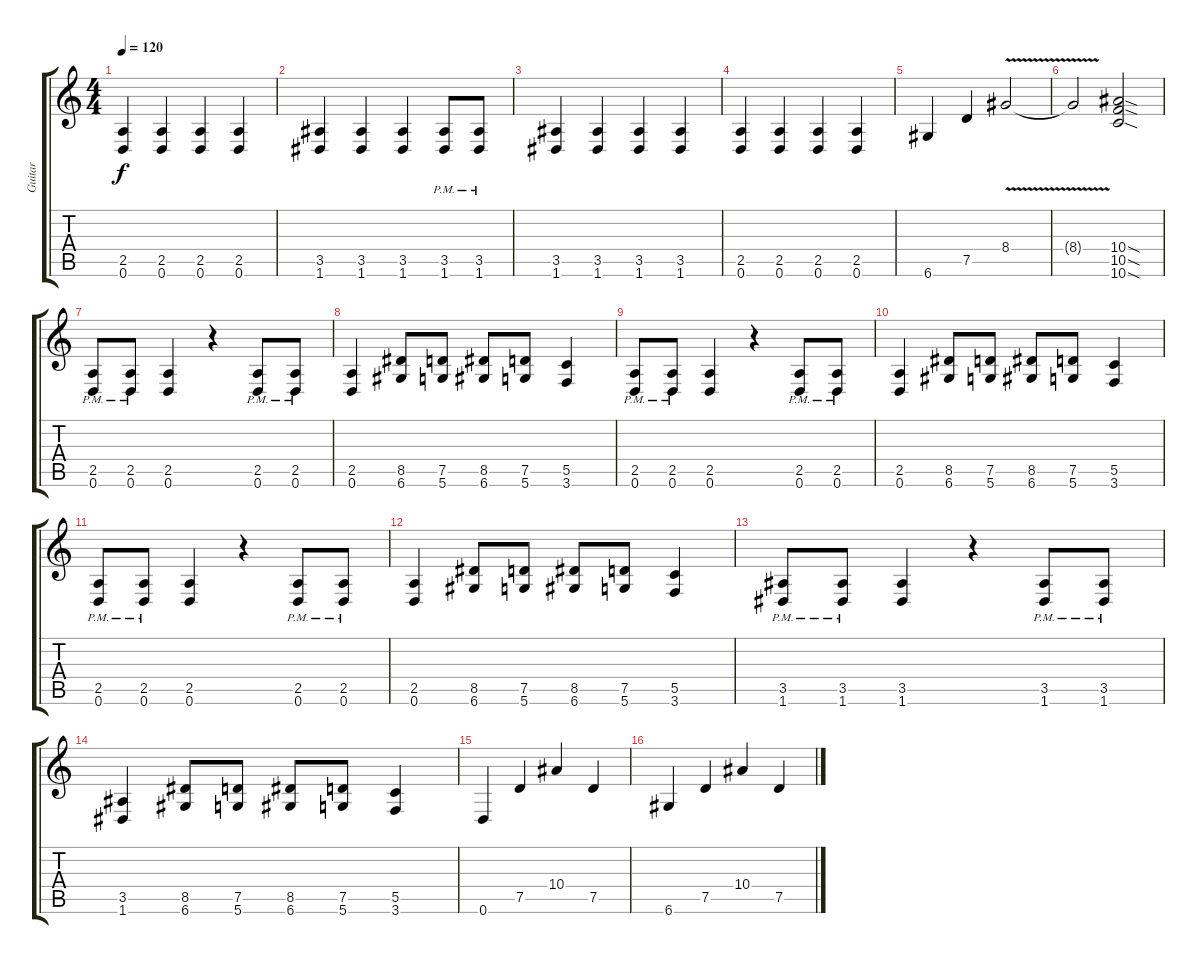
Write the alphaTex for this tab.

\track ("Guitar" "Guitar") {instrument distortionguitar}
\staff {score tabs}
\tuning (D4 A3 F3 C3 G2 D2) {hide}
\ts (4 4)
\tempo 120
\clef g2
\ks c
(2.5 0.6).4{dy f} (2.5 0.6).4 (2.5 0.6).4 (2.5 0.6).4 |
(3.5 1.6).4 (3.5 1.6).4 (3.5 1.6).4 (3.5{pm} 1.6{pm}).8 (3.5{pm} 1.6{pm}).8 |
(3.5 1.6).4 (3.5 1.6).4 (3.5 1.6).4 (3.5 1.6).4 |
(2.5 0.6).4 (2.5 0.6).4 (2.5 0.6).4 (2.5 0.6).4 |
6.6.4 7.5.4 8.4{v}.2 |
8.4{t}.2 (10.4{sod} 10.5{sod} 10.6{sod}).2 |
(2.5{pm} 0.6{pm}).8 (2.5{pm} 0.6{pm}).8 (2.5 0.6).4 r.4 (2.5{pm} 0.6{pm}).8 (2.5{pm} 0.6{pm}).8 |
(2.5 0.6).4 (8.5 6.6).8 (7.5 5.6).8 (8.5 6.6).8 (7.5 5.6).8 (5.5 3.6).4 |
(2.5{pm} 0.6{pm}).8 (2.5{pm} 0.6{pm}).8 (2.5 0.6).4 r.4 (2.5{pm} 0.6{pm}).8 (2.5{pm} 0.6{pm}).8 |
(2.5 0.6).4 (8.5 6.6).8 (7.5 5.6).8 (8.5 6.6).8 (7.5 5.6).8 (5.5 3.6).4 |
(2.5{pm} 0.6{pm}).8 (2.5{pm} 0.6{pm}).8 (2.5 0.6).4 r.4 (2.5{pm} 0.6{pm}).8 (2.5{pm} 0.6{pm}).8 |
(2.5 0.6).4 (8.5 6.6).8 (7.5 5.6).8 (8.5 6.6).8 (7.5 5.6).8 (5.5 3.6).4 |
(3.5{pm} 1.6{pm}).8 (3.5{pm} 1.6{pm}).8 (3.5 1.6).4 r.4 (3.5{pm} 1.6{pm}).8 (3.5{pm} 1.6{pm}).8 |
(3.5 1.6).4 (8.5 6.6).8 (7.5 5.6).8 (8.5 6.6).8 (7.5 5.6).8 (5.5 3.6).4 |
0.6.4 7.5.4 10.4.4 7.5.4 |
6.6.4 7.5.4 10.4.4 7.5.4
